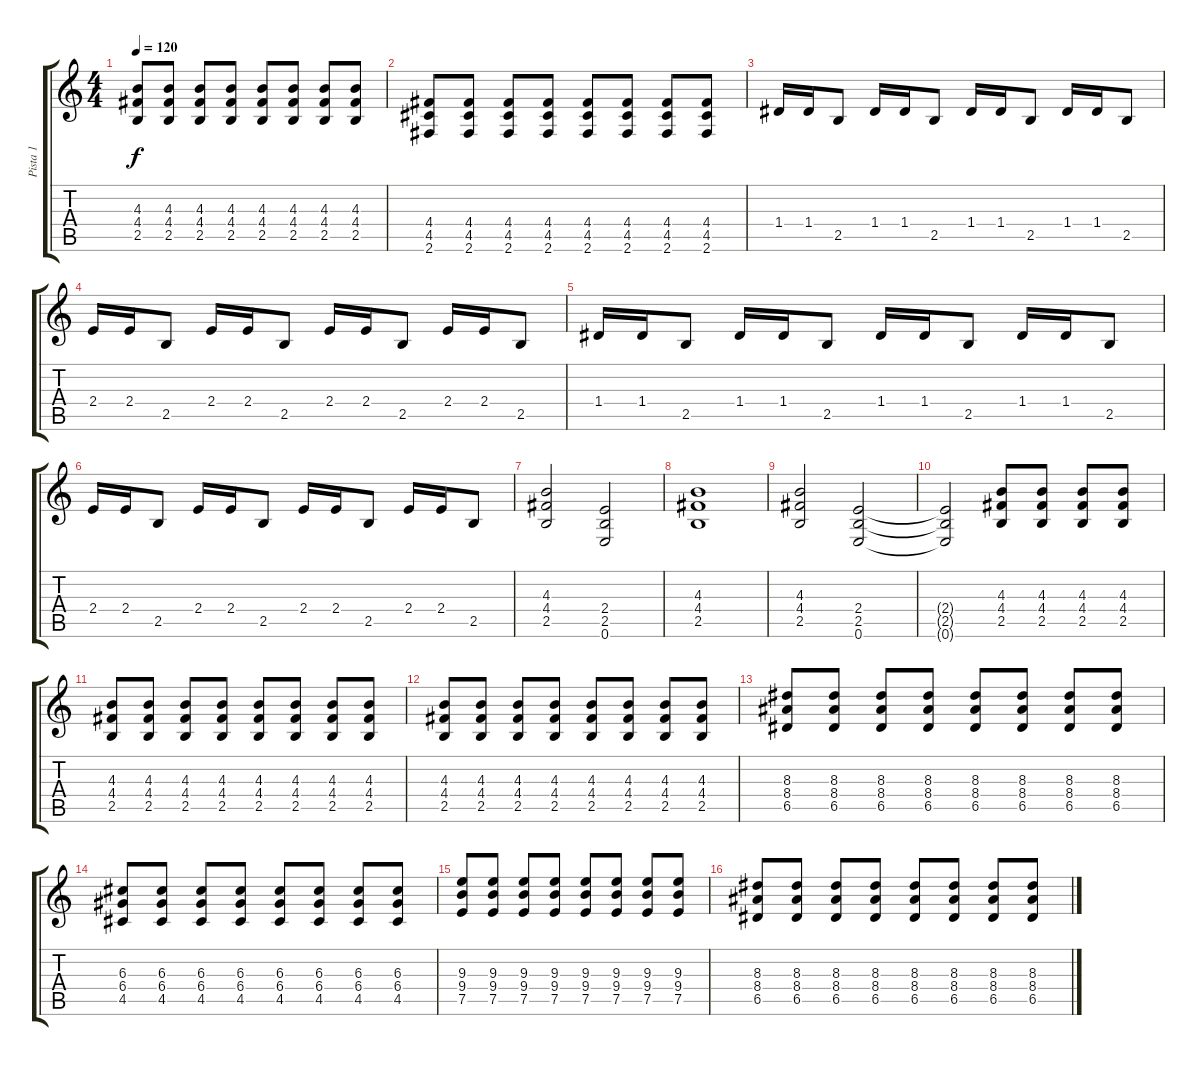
\track ("Pista 1" "Pista 1") {instrument distortionguitar}
\staff {score tabs}
\tuning (E4 B3 G3 D3 A2 E2) {hide}
\ts (4 4)
\tempo 120
\clef g2
\ks c
(4.3 4.4 2.5).8{dy f} (4.3 4.4 2.5).8 (4.3 4.4 2.5).8 (4.3 4.4 2.5).8 (4.3 4.4 2.5).8 (4.3 4.4 2.5).8 (4.3 4.4 2.5).8 (4.3 4.4 2.5).8 |
(4.4 4.5 2.6).8 (4.4 4.5 2.6).8 (4.4 4.5 2.6).8 (4.4 4.5 2.6).8 (4.4 4.5 2.6).8 (4.4 4.5 2.6).8 (4.4 4.5 2.6).8 (4.4 4.5 2.6).8 |
1.4.16 1.4.16 2.5.8 1.4.16 1.4.16 2.5.8 1.4.16 1.4.16 2.5.8 1.4.16 1.4.16 2.5.8 |
2.4.16 2.4.16 2.5.8 2.4.16 2.4.16 2.5.8 2.4.16 2.4.16 2.5.8 2.4.16 2.4.16 2.5.8 |
1.4.16 1.4.16 2.5.8 1.4.16 1.4.16 2.5.8 1.4.16 1.4.16 2.5.8 1.4.16 1.4.16 2.5.8 |
2.4.16 2.4.16 2.5.8 2.4.16 2.4.16 2.5.8 2.4.16 2.4.16 2.5.8 2.4.16 2.4.16 2.5.8 |
(4.3 4.4 2.5).2 (2.4 2.5 0.6).2 |
(4.3 4.4 2.5).1 |
(4.3 4.4 2.5).2 (2.4 2.5 0.6).2 |
(2.4{t} 2.5{t} 0.6{t}).2 (4.3 4.4 2.5).8 (4.3 4.4 2.5).8 (4.3 4.4 2.5).8 (4.3 4.4 2.5).8 |
(4.3 4.4 2.5).8 (4.3 4.4 2.5).8 (4.3 4.4 2.5).8 (4.3 4.4 2.5).8 (4.3 4.4 2.5).8 (4.3 4.4 2.5).8 (4.3 4.4 2.5).8 (4.3 4.4 2.5).8 |
(4.3 4.4 2.5).8 (4.3 4.4 2.5).8 (4.3 4.4 2.5).8 (4.3 4.4 2.5).8 (4.3 4.4 2.5).8 (4.3 4.4 2.5).8 (4.3 4.4 2.5).8 (4.3 4.4 2.5).8 |
(8.3 8.4 6.5).8 (8.3 8.4 6.5).8 (8.3 8.4 6.5).8 (8.3 8.4 6.5).8 (8.3 8.4 6.5).8 (8.3 8.4 6.5).8 (8.3 8.4 6.5).8 (8.3 8.4 6.5).8 |
(6.3 6.4 4.5).8 (6.3 6.4 4.5).8 (6.3 6.4 4.5).8 (6.3 6.4 4.5).8 (6.3 6.4 4.5).8 (6.3 6.4 4.5).8 (6.3 6.4 4.5).8 (6.3 6.4 4.5).8 |
(9.3 9.4 7.5).8 (9.3 9.4 7.5).8 (9.3 9.4 7.5).8 (9.3 9.4 7.5).8 (9.3 9.4 7.5).8 (9.3 9.4 7.5).8 (9.3 9.4 7.5).8 (9.3 9.4 7.5).8 |
(8.3 8.4 6.5).8 (8.3 8.4 6.5).8 (8.3 8.4 6.5).8 (8.3 8.4 6.5).8 (8.3 8.4 6.5).8 (8.3 8.4 6.5).8 (8.3 8.4 6.5).8 (8.3 8.4 6.5).8
